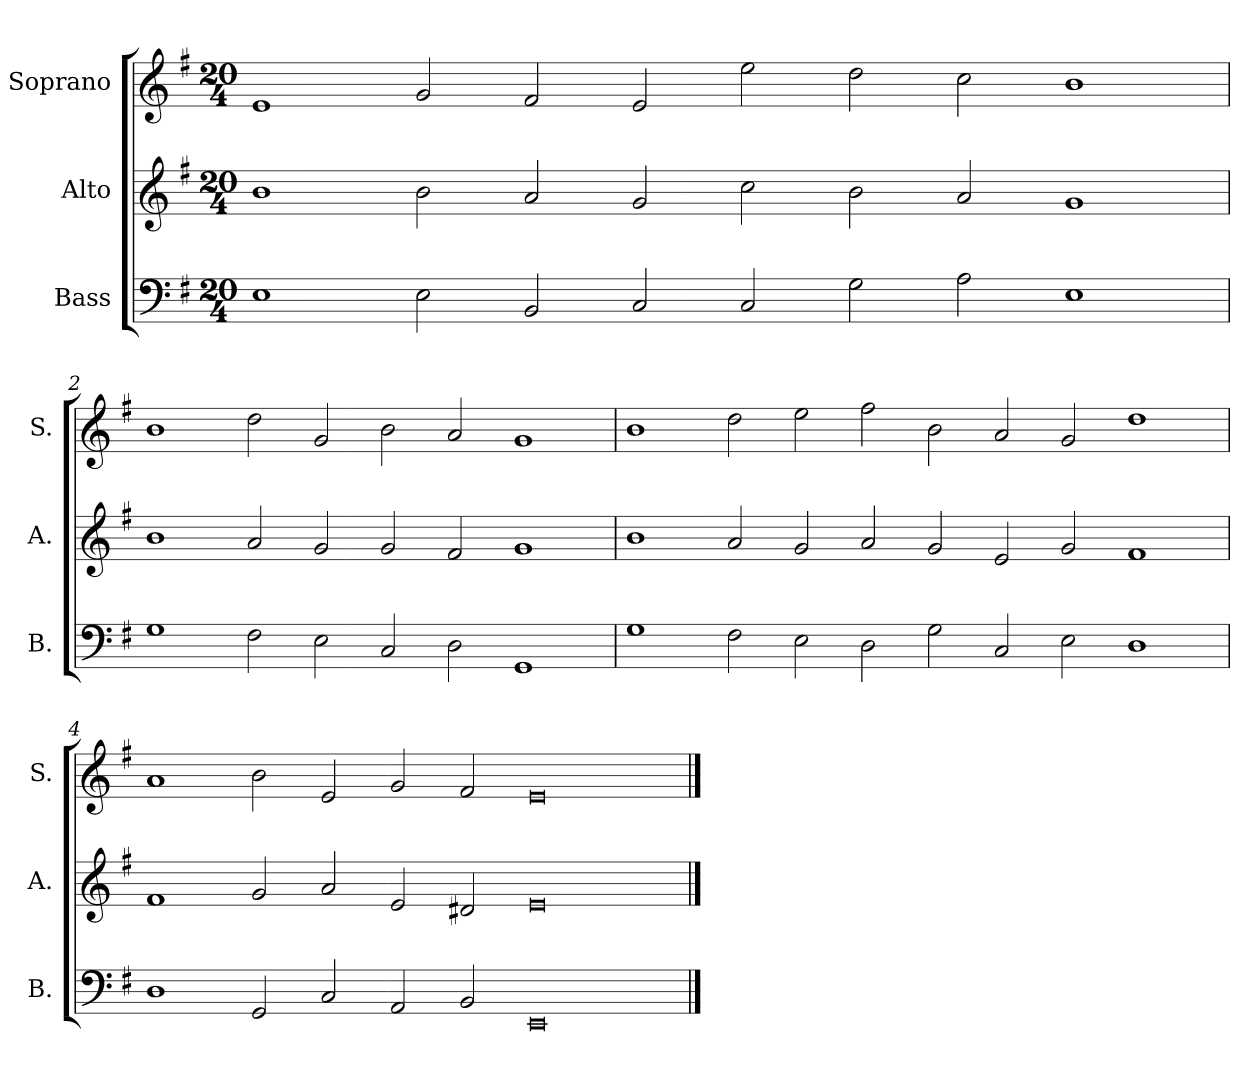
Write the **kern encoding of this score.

**kern	**kern	**kern
*part3	*part2	*part1
*staff3	*staff2	*staff1
*I"Bass	*I"Alto	*I"Soprano
*I'B.	*I'A.	*I'S.
*clefF4	*clefG2	*clefG2
*k[f#]	*k[f#]	*k[f#]
*G:	*G:	*G:
*M20/4	*M20/4	*M20/4
=1	=1	=1
1E	1b	1e
2E\	2b\	2g/
2BB/	2a/	2f#/
2C/	2g/	2e/
2C/	2cc\	2ee\
2G\	2b\	2dd\
2A\	2a/	2cc\
1E	1g	1b
=2	=2	=2
1G	1b	1b
2F#\	2a/	2dd\
2E\	2g/	2g/
2C/	2g/	2b\
2D\	2f#/	2a/
1GG	1g	1g
=3	=3	=3
1G	1b	1b
2F#\	2a/	2dd\
2E\	2g/	2ee\
2D\	2a/	2ff#\
2G\	2g/	2b\
2C/	2e/	2a/
2E\	2g/	2g/
1D	1f#	1dd
=4	=4	=4
1D	1f#	1a
2GG/	2g/	2b\
2C/	2a/	2e/
2AA/	2e/	2g/
2BB/	2d#X/	2f#/
0EE	0e	0e
==	==	==
*-	*-	*-
